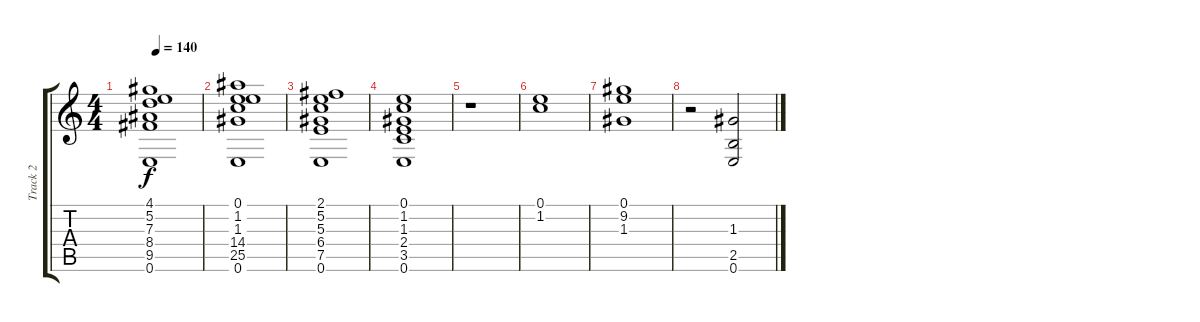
\track ("Track 2" "Track 2") {mute instrument acousticguitarsteel}
\staff {score tabs}
\tuning (E4 B3 G3 D3 A2 E2) {hide}
\ts (4 4)
\tempo 140
\clef g2
\ks aminor
(4.1 5.2 7.3 8.4 9.5 0.6).1{dy f} |
(0.1 1.2 1.3 14.4 25.5 0.6).1 |
(2.1 5.2 5.3 6.4 7.5 0.6).1 |
(0.1 1.2 1.3 2.4 3.5 0.6).1 |
r.1 |
(0.1 1.2).1 |
(0.1 9.2 1.3).1 |
r.2 (1.3 2.5 0.6).2
